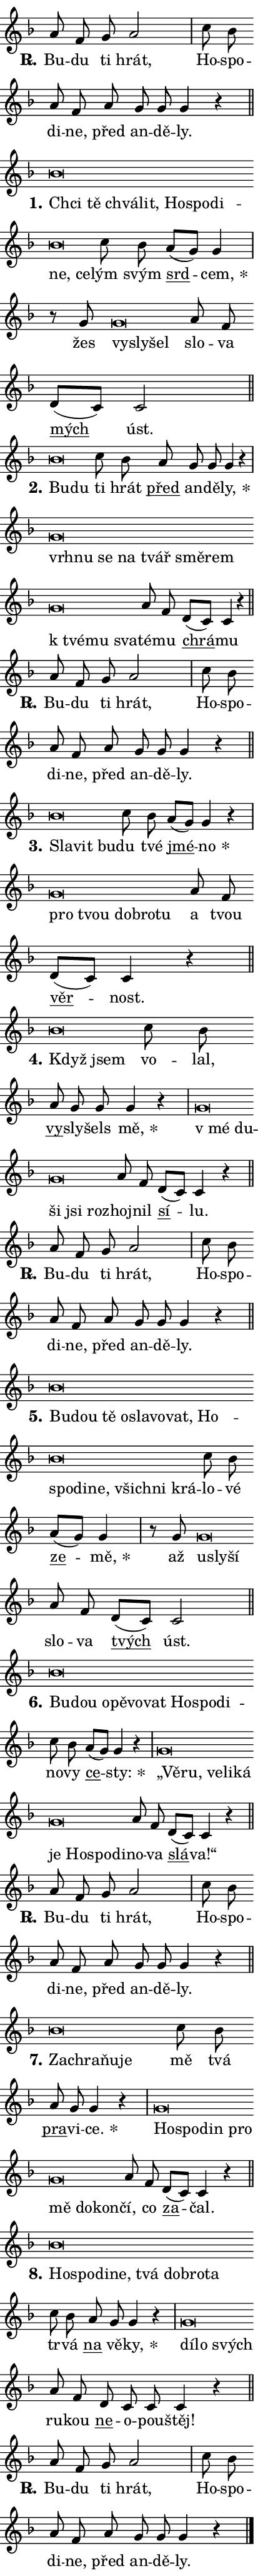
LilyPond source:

\version "2.24.0"
\header { tagline = "" }
\paper {
  indent = 0\cm
  top-margin = 0\cm
  right-margin = 0.13\cm % to fit lyric hyphens
  bottom-margin = 0\cm
  left-margin = 0\cm
  paper-width = 7\cm
  page-breaking = #ly:one-page-breaking
  system-system-spacing.basic-distance = #11
  score-system-spacing.basic-distance = #11
  ragged-last = ##f
}


%% Author: Thomas Morley
%% https://lists.gnu.org/archive/html/lilypond-user/2020-05/msg00002.html
#(define (line-position grob)
"Returns position of @var[grob} in current system:
   @code{'start}, if at first time-step
   @code{'end}, if at last time-step
   @code{'middle} otherwise
"
  (let* ((col (ly:item-get-column grob))
         (ln (ly:grob-object col 'left-neighbor))
         (rn (ly:grob-object col 'right-neighbor))
         (col-to-check-left (if (ly:grob? ln) ln col))
         (col-to-check-right (if (ly:grob? rn) rn col))
         (break-dir-left
           (and
             (ly:grob-property col-to-check-left 'non-musical #f)
             (ly:item-break-dir col-to-check-left)))
         (break-dir-right
           (and
             (ly:grob-property col-to-check-right 'non-musical #f)
             (ly:item-break-dir col-to-check-right))))
        (cond ((eqv? 1 break-dir-left) 'start)
              ((eqv? -1 break-dir-right) 'end)
              (else 'middle))))

#(define (tranparent-at-line-position vctor)
  (lambda (grob)
  "Relying on @code{line-position} select the relevant enry from @var{vctor}.
Used to determine transparency,"
    (case (line-position grob)
      ((end) (not (vector-ref vctor 0)))
      ((middle) (not (vector-ref vctor 1)))
      ((start) (not (vector-ref vctor 2))))))

noteHeadBreakVisibility =
#(define-music-function (break-visibility)(vector?)
"Makes @code{NoteHead}s transparent relying on @var{break-visibility}"
#{
  \override NoteHead.transparent =
    #(tranparent-at-line-position break-visibility)
#})

#(define delete-ledgers-for-transparent-note-heads
  (lambda (grob)
    "Reads whether a @code{NoteHead} is transparent.
If so this @code{NoteHead} is removed from @code{'note-heads} from
@var{grob}, which is supposed to be @code{LedgerLineSpanner}.
As a result ledgers are not printed for this @code{NoteHead}"
    (let* ((nhds-array (ly:grob-object grob 'note-heads))
           (nhds-list
             (if (ly:grob-array? nhds-array)
                 (ly:grob-array->list nhds-array)
                 '()))
           ;; Relies on the transparent-property being done before
           ;; Staff.LedgerLineSpanner.after-line-breaking is executed.
           ;; This is fragile ...
           (to-keep
             (remove
               (lambda (nhd)
                 (ly:grob-property nhd 'transparent #f))
               nhds-list)))
      ;; TODO find a better method to iterate over grob-arrays, similiar
      ;; to filter/remove etc for lists
      ;; For now rebuilt from scratch
      (set! (ly:grob-object grob 'note-heads)  '())
      (for-each
        (lambda (nhd)
          (ly:pointer-group-interface::add-grob grob 'note-heads nhd))
        to-keep))))

squashNotes = {
  \override NoteHead.X-extent = #'(-0.2 . 0.2)
  \override NoteHead.Y-extent = #'(-0.75 . 0)
  \override NoteHead.stencil =
    #(lambda (grob)
       (let ((pos (ly:grob-property grob 'staff-position)))
         (begin
           (if (< pos -7) (display "ERROR: Lower brevis then expected\n") (display ""))
           (if (<= pos -6) ly:text-interface::print ly:note-head::print))))
}
unSquashNotes = {
  \revert NoteHead.X-extent
  \revert NoteHead.Y-extent
  \revert NoteHead.stencil
}

hideNotes = \noteHeadBreakVisibility #begin-of-line-visible
unHideNotes = \noteHeadBreakVisibility #all-visible

% work-around for resetting accidentals
% https://lilypond.org/doc/v2.23/Documentation/notation/displaying-rhythms#unmetered-music
cadenzaMeasure = {
  \cadenzaOff
  \partial 1024 s1024
  \cadenzaOn
}

#(define-markup-command (accent layout props text) (markup?)
  "Underline accented syllable"
  (interpret-markup layout props
    #{\markup \override #'(offset . 4.3) \underline { #text }#}))

responsum = \markup \concat {
  "R" \hspace #-1.05 \path #0.1 #'((moveto 0 0.07) (lineto 0.9 0.8)) \hspace #0.05 "."
}

spaceSize = #0.6828661417322834 % exact space size for TeX Gyre Schola

\layout {
  \context {
    \Staff
    \remove "Time_signature_engraver"
    \override LedgerLineSpanner.after-line-breaking = #delete-ledgers-for-transparent-note-heads
  }
  \context {
    \Lyrics {
      \override LyricSpace.minimum-distance = \spaceSize
      \override LyricText.font-name = #"TeX Gyre Schola"
      \override LyricText.font-size = 1
      \override StanzaNumber.font-name = #"TeX Gyre Schola Bold"
      \override StanzaNumber.font-size = 1
    }
  }
  \context {
    \Score 
    \override NoteHead.text =
      #(lambda (grob) 
        (let ((pos (ly:grob-property grob 'staff-position)))
          #{\markup {
            \combine
              \halign #-0.55 \raise #(if (= pos -6) 0 0.5) \override #'(thickness . 2) \draw-line #'(3.2 . 0)
              \musicglyph "noteheads.sM1"
          }#}))
  }
}

% magnetic-lyrics.ily
%
%   written by
%     Jean Abou Samra <jean@abou-samra.fr>
%     Werner Lemberg <wl@gnu.org>
%
%   adapted by
%     Jiri Hon <jiri.hon@gmail.com>
%
% Version 2022-Apr-15

% https://www.mail-archive.com/lilypond-user@gnu.org/msg149350.html

#(define (Left_hyphen_pointer_engraver context)
   "Collect syllable-hyphen-syllable occurrences in lyrics and store
them in properties.  This engraver only looks to the left.  For
example, if the lyrics input is @code{foo -- bar}, it does the
following.

@itemize @bullet
@item
Set the @code{text} property of the @code{LyricHyphen} grob between
@q{foo} and @q{bar} to @code{foo}.

@item
Set the @code{left-hyphen} property of the @code{LyricText} grob with
text @q{foo} to the @code{LyricHyphen} grob between @q{foo} and
@q{bar}.
@end itemize

Use this auxiliary engraver in combination with the
@code{lyric-@/text::@/apply-@/magnetic-@/offset!} hook."
   (let ((hyphen #f)
         (text #f))
     (make-engraver
      (acknowledgers
       ((lyric-syllable-interface engraver grob source-engraver)
        (set! text grob)))
      (end-acknowledgers
       ((lyric-hyphen-interface engraver grob source-engraver)
        ;(when (not (grob::has-interface grob 'lyric-space-interface))
          (set! hyphen grob)));)
      ((stop-translation-timestep engraver)
       (when (and text hyphen)
         (ly:grob-set-object! text 'left-hyphen hyphen))
       (set! text #f)
       (set! hyphen #f)))))

#(define (lyric-text::apply-magnetic-offset! grob)
   "If the space between two syllables is less than the value in
property @code{LyricText@/.details@/.squash-threshold}, move the right
syllable to the left so that it gets concatenated with the left
syllable.

Use this function as a hook for
@code{LyricText@/.after-@/line-@/breaking} if the
@code{Left_@/hyphen_@/pointer_@/engraver} is active."
   (let ((hyphen (ly:grob-object grob 'left-hyphen #f)))
     (when hyphen
       (let ((left-text (ly:spanner-bound hyphen LEFT)))
         (when (grob::has-interface left-text 'lyric-syllable-interface)
           (let* ((common (ly:grob-common-refpoint grob left-text X))
                  (this-x-ext (ly:grob-extent grob common X))
                  (left-x-ext
                   (begin
                     ;; Trigger magnetism for left-text.
                     (ly:grob-property left-text 'after-line-breaking)
                     (ly:grob-extent left-text common X)))
                  ;; `delta` is the gap width between two syllables.
                  (delta (- (interval-start this-x-ext)
                            (interval-end left-x-ext)))
                  (details (ly:grob-property grob 'details))
                  (threshold (assoc-get 'squash-threshold details 0.2)))
             (when (< delta threshold)
               (let* (;; We have to manipulate the input text so that
                      ;; ligatures crossing syllable boundaries are not
                      ;; disabled.  For languages based on the Latin
                      ;; script this is essentially a beautification.
                      ;; However, for non-Western scripts it can be a
                      ;; necessity.
                      (lt (ly:grob-property left-text 'text))
                      (rt (ly:grob-property grob 'text))
                      (is-space (grob::has-interface hyphen 'lyric-space-interface))
                      (space (if is-space " " ""))
                      (extra-delta (if is-space spaceSize 0))
                      ;; Append new syllable.
                      (ltrt-space (if (and (string? lt) (string? rt))
                                (string-append lt space rt)
                                (make-concat-markup (list lt space rt))))
                      ;; Right-align `ltrt` to the right side.
                      (ltrt-space-markup (grob-interpret-markup
                               grob
                               (make-translate-markup
                                (cons (interval-length this-x-ext) 0)
                                (make-right-align-markup ltrt-space)))))
                 (begin
                   ;; Don't print `left-text`.
                   (ly:grob-set-property! left-text 'stencil #f)
                   ;; Set text and stencil (which holds all collected
                   ;; syllables so far) and shift it to the left.
                   (ly:grob-set-property! grob 'text ltrt-space)
                   (ly:grob-set-property! grob 'stencil ltrt-space-markup)
                   (ly:grob-translate-axis! grob (- (- delta extra-delta)) X))))))))))


#(define (lyric-hyphen::displace-bounds-first grob)
   ;; Make very sure this callback isn't triggered too early.
   (let ((left (ly:spanner-bound grob LEFT))
         (right (ly:spanner-bound grob RIGHT)))
     (ly:grob-property left 'after-line-breaking)
     (ly:grob-property right 'after-line-breaking)
     (ly:lyric-hyphen::print grob)))

squashThreshold = #0.4

\layout {
  \context {
    \Lyrics
    \consists #Left_hyphen_pointer_engraver
    \override LyricText.after-line-breaking =
      #lyric-text::apply-magnetic-offset!
    \override LyricHyphen.stencil = #lyric-hyphen::displace-bounds-first
    \override LyricText.details.squash-threshold = \squashThreshold
    \override LyricHyphen.minimum-distance = 0
    \override LyricHyphen.minimum-length = \squashThreshold
  }
}

squashText = \override LyricText.details.squash-threshold = 9999
unSquashText = \override LyricText.details.squash-threshold = \squashThreshold

leftText = \override LyricText.self-alignment-X = #LEFT
unLeftText = \revert LyricText.self-alignment-X

starOffset = #(lambda (grob) 
                (let ((x_offset (ly:self-alignment-interface::aligned-on-x-parent grob)))
                  (if (= x_offset 0) 0 (+ x_offset 1.2))))

star = #(define-music-function (syllable)(string?)
"Append star separator at the end of a syllable"
#{
  \once \override LyricText.X-offset = #starOffset
  \lyricmode { \markup {
    #syllable
    \override #'((font-name . "TeX Gyre Schola Bold")) \hspace #0.2 \lower #0.65 \larger "*"
  } }
#})

starAccent = #(define-music-function (syllable)(string?)
"Append star separator at the end of a syllable and make accent"
#{
  \once \override LyricText.X-offset = #starOffset
  \lyricmode { \markup {
    \accent #syllable
    \override #'((font-name . "TeX Gyre Schola Bold")) \hspace #0.2 \lower #0.65 \larger "*"
  } }
#})

breath = #(define-music-function (syllable)(string?)
"Append breathing indicator at the end of a syllable"
#{
  \lyricmode { \markup { #syllable "+" } }
#})

optionalBreath = #(define-music-function (syllable)(string?)
"Append optional breathing indicator at the end of a syllable"
#{
  \lyricmode { \markup { #syllable "(+)" } }
#})


\score {
    <<
        \new Voice = "melody" { \cadenzaOn \key f \major \relative { a'8 f g a2 \cadenzaMeasure \bar "|" c8 bes \bar "" a f \bar "" a g g g4 r \cadenzaMeasure \bar "||" \break } }
        \new Lyrics \lyricsto "melody" { \lyricmode { \set stanza = \responsum
Bu -- du ti hrát, Ho -- spo -- di -- ne, před an -- dě -- ly. } }
    >>
    \layout {}
}

\score {
    <<
        \new Voice = "melody" { \cadenzaOn \key f \major \relative { \squashNotes bes'\breve*1/16 \hideNotes \breve*1/16 \bar "" \breve*1/16 \bar "" \breve*1/16 \bar "" \breve*1/16 \bar "" \breve*1/16 \bar "" \breve*1/16 \bar "" \breve*1/16 \breve*1/16 \bar "" \unHideNotes \unSquashNotes c8 bes \bar "" a[( g)] g4 \cadenzaMeasure \bar "|" r8 g \squashNotes g\breve*1/16 \hideNotes \breve*1/16 \breve*1/16 \bar "" \unHideNotes \unSquashNotes a8 f \bar "" d[( c)] c2 \cadenzaMeasure \bar "||" \break } }
        \new Lyrics \lyricsto "melody" { \lyricmode { \set stanza = "1."
\leftText Chci \squashText tě chvá -- lit, Ho -- spo -- di -- ne, ce -- \unLeftText \unSquashText lým svým \markup \accent srd -- \star cem, žes \leftText vy -- \squashText sly -- šel \unLeftText \unSquashText slo -- va \markup \accent mých úst. } }
    >>
    \layout {}
}

\score {
    <<
        \new Voice = "melody" { \cadenzaOn \key f \major \relative { \squashNotes bes'\breve*1/16 \hideNotes \breve*1/16 \bar "" \unHideNotes \unSquashNotes c8 bes \bar "" a g g g4 r \cadenzaMeasure \bar "|" \squashNotes g\breve*1/16 \hideNotes \breve*1/16 \bar "" \breve*1/16 \bar "" \breve*1/16 \bar "" \breve*1/16 \bar "" \breve*1/16 \bar "" \breve*1/16 \bar "" \breve*1/16 \bar "" \breve*1/16 \breve*1/16 \bar "" \unHideNotes \unSquashNotes a8 f \bar "" d[( c)] c4 r \cadenzaMeasure \bar "||" \break } }
        \new Lyrics \lyricsto "melody" { \lyricmode { \set stanza = "2."
\leftText Bu -- \squashText du \unLeftText \unSquashText ti hrát \markup \accent před an -- dě -- \star ly, \leftText vrh -- \squashText nu se na tvář smě -- rem "k tvé" -- mu sva -- \unLeftText \unSquashText té -- mu \markup \accent chrá -- mu } }
    >>
    \layout {}
}

\score {
    <<
        \new Voice = "melody" { \cadenzaOn \key f \major \relative { a'8 f g a2 \cadenzaMeasure \bar "|" c8 bes \bar "" a f \bar "" a g g g4 r \cadenzaMeasure \bar "||" \break } }
        \new Lyrics \lyricsto "melody" { \lyricmode { \set stanza = \responsum
Bu -- du ti hrát, Ho -- spo -- di -- ne, před an -- dě -- ly. } }
    >>
    \layout {}
}

\score {
    <<
        \new Voice = "melody" { \cadenzaOn \key f \major \relative { \squashNotes bes'\breve*1/16 \hideNotes \breve*1/16 \breve*1/16 \bar "" \unHideNotes \unSquashNotes c8 bes \bar "" a[( g)] g4 r \cadenzaMeasure \bar "|" \squashNotes g\breve*1/16 \hideNotes \breve*1/16 \bar "" \breve*1/16 \bar "" \breve*1/16 \breve*1/16 \bar "" \unHideNotes \unSquashNotes a8 f \bar "" d[( c)] c4 r \cadenzaMeasure \bar "||" \break } }
        \new Lyrics \lyricsto "melody" { \lyricmode { \set stanza = "3."
\leftText Sla -- \squashText vit bu -- \unLeftText \unSquashText du tvé \markup \accent jmé -- \star no \leftText pro \squashText tvou dob -- ro -- tu \unLeftText \unSquashText a tvou \markup \accent věr -- nost. } }
    >>
    \layout {}
}

\score {
    <<
        \new Voice = "melody" { \cadenzaOn \key f \major \relative { \squashNotes bes'\breve*1/16 \hideNotes \breve*1/16 \bar "" \unHideNotes \unSquashNotes c8 bes \bar "" a g g g4 r \cadenzaMeasure \bar "|" \squashNotes g\breve*1/16 \hideNotes \breve*1/16 \bar "" \breve*1/16 \bar "" \breve*1/16 \breve*1/16 \bar "" \unHideNotes \unSquashNotes a8 f \bar "" d[( c)] c4 r \cadenzaMeasure \bar "||" \break } }
        \new Lyrics \lyricsto "melody" { \lyricmode { \set stanza = "4."
\leftText Když \squashText jsem \unLeftText \unSquashText vo -- lal, \markup \accent vy -- sly -- šels \star mě, \leftText "v mé" \squashText du -- ši jsi roz -- \unLeftText \unSquashText hoj -- nil \markup \accent sí -- lu. } }
    >>
    \layout {}
}

\score {
    <<
        \new Voice = "melody" { \cadenzaOn \key f \major \relative { a'8 f g a2 \cadenzaMeasure \bar "|" c8 bes \bar "" a f \bar "" a g g g4 r \cadenzaMeasure \bar "||" \break } }
        \new Lyrics \lyricsto "melody" { \lyricmode { \set stanza = \responsum
Bu -- du ti hrát, Ho -- spo -- di -- ne, před an -- dě -- ly. } }
    >>
    \layout {}
}

\score {
    <<
        \new Voice = "melody" { \cadenzaOn \key f \major \relative { \squashNotes bes'\breve*1/16 \hideNotes \breve*1/16 \bar "" \breve*1/16 \bar "" \breve*1/16 \bar "" \breve*1/16 \bar "" \breve*1/16 \bar "" \breve*1/16 \bar "" \breve*1/16 \bar "" \breve*1/16 \bar "" \breve*1/16 \bar "" \breve*1/16 \bar "" \breve*1/16 \bar "" \breve*1/16 \breve*1/16 \bar "" \unHideNotes \unSquashNotes c8 bes \bar "" a[( g)] g4 \cadenzaMeasure \bar "|" r8 g \squashNotes g\breve*1/16 \hideNotes \breve*1/16 \breve*1/16 \bar "" \unHideNotes \unSquashNotes a8 f \bar "" d[( c)] c2 \cadenzaMeasure \bar "||" \break } }
        \new Lyrics \lyricsto "melody" { \lyricmode { \set stanza = "5."
\leftText Bu -- \squashText dou tě o -- sla -- vo -- vat, Ho -- spo -- di -- ne, všich -- ni krá -- \unLeftText \unSquashText lo -- vé \markup \accent ze -- \star mě, až \leftText u -- \squashText sly -- ší \unLeftText \unSquashText slo -- va \markup \accent tvých úst. } }
    >>
    \layout {}
}

\score {
    <<
        \new Voice = "melody" { \cadenzaOn \key f \major \relative { \squashNotes bes'\breve*1/16 \hideNotes \breve*1/16 \bar "" \breve*1/16 \bar "" \breve*1/16 \bar "" \breve*1/16 \bar "" \breve*1/16 \bar "" \breve*1/16 \bar "" \breve*1/16 \breve*1/16 \bar "" \unHideNotes \unSquashNotes c8 bes \bar "" a[( g)] g4 r \cadenzaMeasure \bar "|" \squashNotes g\breve*1/16 \hideNotes \breve*1/16 \bar "" \breve*1/16 \bar "" \breve*1/16 \bar "" \breve*1/16 \bar "" \breve*1/16 \bar "" \breve*1/16 \bar "" \breve*1/16 \breve*1/16 \bar "" \unHideNotes \unSquashNotes a8 f \bar "" d[( c)] c4 r \cadenzaMeasure \bar "||" \break } }
        \new Lyrics \lyricsto "melody" { \lyricmode { \set stanza = "6."
\leftText Bu -- \squashText dou o -- pě -- vo -- vat Ho -- spo -- di -- \unLeftText \unSquashText no -- vy \markup \accent ce -- \star sty: \leftText „Vě -- \squashText ru, ve -- li -- ká je Ho -- spo -- di -- \unLeftText \unSquashText no -- va \markup \accent slá -- va!“ } }
    >>
    \layout {}
}

\score {
    <<
        \new Voice = "melody" { \cadenzaOn \key f \major \relative { a'8 f g a2 \cadenzaMeasure \bar "|" c8 bes \bar "" a f \bar "" a g g g4 r \cadenzaMeasure \bar "||" \break } }
        \new Lyrics \lyricsto "melody" { \lyricmode { \set stanza = \responsum
Bu -- du ti hrát, Ho -- spo -- di -- ne, před an -- dě -- ly. } }
    >>
    \layout {}
}

\score {
    <<
        \new Voice = "melody" { \cadenzaOn \key f \major \relative { \squashNotes bes'\breve*1/16 \hideNotes \breve*1/16 \bar "" \breve*1/16 \breve*1/16 \bar "" \unHideNotes \unSquashNotes c8 bes \bar "" a g g4 r \cadenzaMeasure \bar "|" \squashNotes g\breve*1/16 \hideNotes \breve*1/16 \bar "" \breve*1/16 \bar "" \breve*1/16 \bar "" \breve*1/16 \bar "" \breve*1/16 \breve*1/16 \bar "" \unHideNotes \unSquashNotes a8 f \bar "" d[( c)] c4 r \cadenzaMeasure \bar "||" \break } }
        \new Lyrics \lyricsto "melody" { \lyricmode { \set stanza = "7."
\leftText Za -- \squashText chra -- ňu -- je \unLeftText \unSquashText mě tvá \markup \accent pra -- vi -- \star ce. \leftText Ho -- \squashText spo -- din pro mě do -- kon -- \unLeftText \unSquashText čí, co \markup \accent za -- čal. } }
    >>
    \layout {}
}

\score {
    <<
        \new Voice = "melody" { \cadenzaOn \key f \major \relative { \squashNotes bes'\breve*1/16 \hideNotes \breve*1/16 \bar "" \breve*1/16 \bar "" \breve*1/16 \bar "" \breve*1/16 \bar "" \breve*1/16 \bar "" \breve*1/16 \breve*1/16 \bar "" \unHideNotes \unSquashNotes c8 bes \bar "" a g g4 r \cadenzaMeasure \bar "|" \squashNotes g\breve*1/16 \hideNotes \breve*1/16 \breve*1/16 \bar "" \unHideNotes \unSquashNotes a8 f \bar "" d c c c4 r \cadenzaMeasure \bar "||" \break } }
        \new Lyrics \lyricsto "melody" { \lyricmode { \set stanza = "8."
\leftText Ho -- \squashText spo -- di -- ne, tvá dob -- ro -- ta \unLeftText \unSquashText tr -- vá \markup \accent na vě -- \star ky, \leftText dí -- \squashText lo svých \unLeftText \unSquashText ru -- kou \markup \accent ne -- o -- pou -- štěj! } }
    >>
    \layout {}
}

\score {
    <<
        \new Voice = "melody" { \cadenzaOn \key f \major \relative { a'8 f g a2 \cadenzaMeasure \bar "|" c8 bes \bar "" a f \bar "" a g g g4 r \cadenzaMeasure \bar "||" \break } \bar "|." }
        \new Lyrics \lyricsto "melody" { \lyricmode { \set stanza = \responsum
Bu -- du ti hrát, Ho -- spo -- di -- ne, před an -- dě -- ly. } }
    >>
    \layout {}
}
